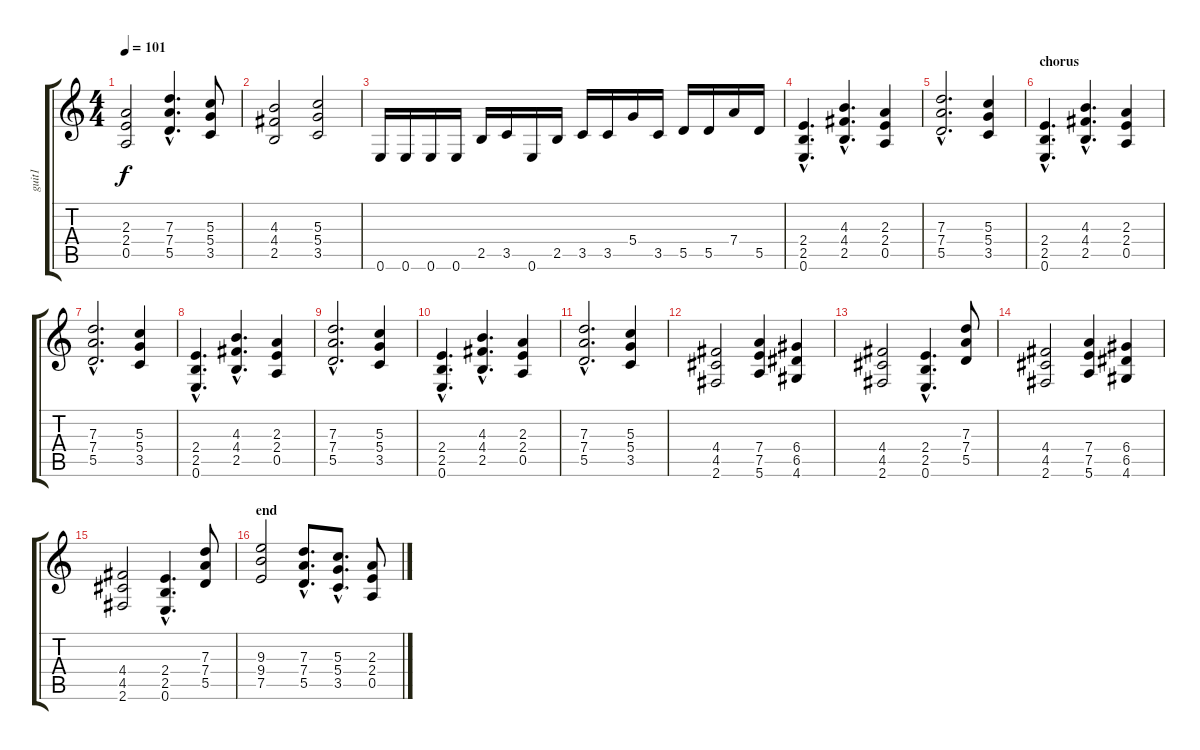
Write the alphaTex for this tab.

\track ("guit1" "guit1") {instrument acousticguitarsteel}
\staff {score tabs}
\tuning (E4 B3 G3 D3 A2 E2) {hide}
\ts (4 4)
\tempo 101
\clef g2
\ks c
(2.3 2.4 0.5).2{dy f} (7.3{hac} 7.4{hac} 5.5{hac}).4{d} (5.3 5.4 3.5).8 |
(4.3 4.4 2.5).2 (5.3 5.4 3.5).2 |
0.6.16 0.6.16 0.6.16 0.6.16 2.5.16 3.5.16 0.6.16 2.5.16 3.5.16 3.5.16 5.4.16 3.5.16 5.5.16 5.5.16 7.4.16 5.5.16 |
(2.4{hac} 2.5{hac} 0.6{hac}).4{d instrument distortionguitar} (4.3{hac} 4.4{hac} 2.5{hac}).4{d} (2.3 2.4 0.5).4 |
(7.3{hac} 7.4{hac} 5.5{hac}).2{d} (5.3 5.4 3.5).4 |
\section ("" "chorus")
(2.4{hac} 2.5{hac} 0.6{hac}).4{d instrument distortionguitar} (4.3{hac} 4.4{hac} 2.5{hac}).4{d} (2.3 2.4 0.5).4 |
(7.3{hac} 7.4{hac} 5.5{hac}).2{d} (5.3 5.4 3.5).4 |
(2.4{hac} 2.5{hac} 0.6{hac}).4{d instrument distortionguitar} (4.3{hac} 4.4{hac} 2.5{hac}).4{d} (2.3 2.4 0.5).4 |
(7.3{hac} 7.4{hac} 5.5{hac}).2{d} (5.3 5.4 3.5).4 |
(2.4{hac} 2.5{hac} 0.6{hac}).4{d instrument distortionguitar} (4.3{hac} 4.4{hac} 2.5{hac}).4{d} (2.3 2.4 0.5).4 |
(7.3{hac} 7.4{hac} 5.5{hac}).2{d} (5.3 5.4 3.5).4 |
(4.4 4.5 2.6).2{instrument distortionguitar} (7.4 7.5 5.6).4 (6.4 6.5 4.6).4 |
(4.4 4.5 2.6).2 (2.4{hac} 2.5{hac} 0.6{hac}).4{d} (7.3 7.4 5.5).8 |
(4.4 4.5 2.6).2{instrument distortionguitar} (7.4 7.5 5.6).4 (6.4 6.5 4.6).4 |
(4.4 4.5 2.6).2 (2.4{hac} 2.5{hac} 0.6{hac}).4{d} (7.3 7.4 5.5).8 |
\section ("" "end")
(9.3 9.4 7.5).2 (7.3{hac} 7.4{hac} 5.5{hac}).8{d} (5.3{hac} 5.4{hac} 3.5{hac}).8{d} (2.3 2.4 0.5).8
